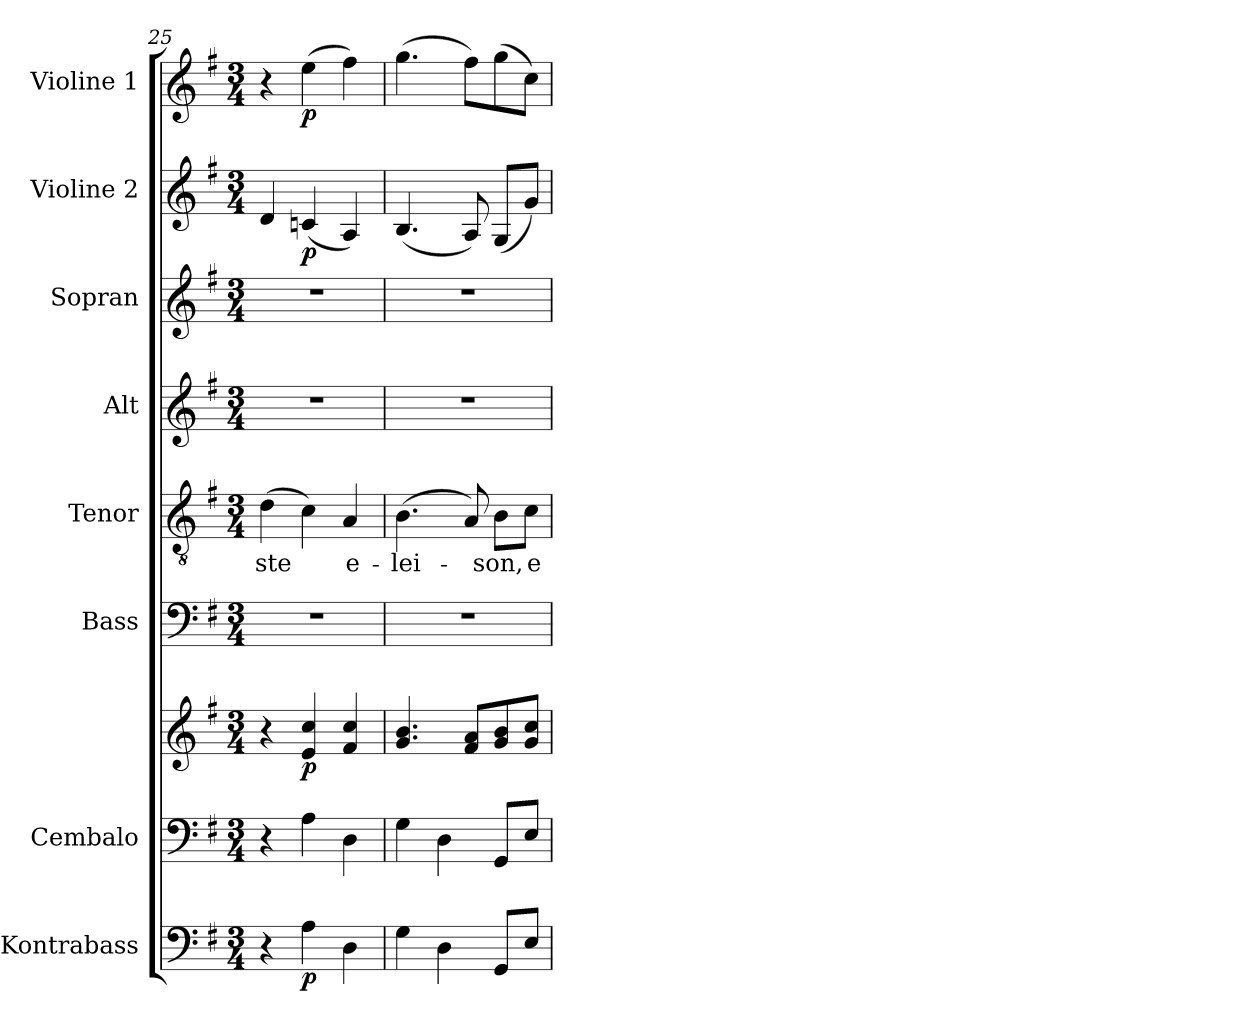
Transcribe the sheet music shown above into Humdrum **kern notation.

**kern	**dynam	**kern	**kern	**dynam	**kern	**kern	**text	**kern	**kern	**kern	**dynam	**kern	**dynam
*part8	*part8	*part7	*part7	*part7	*part6	*part5	*part5	*part4	*part3	*part2	*part2	*part1	*part1
*staff9	*staff9	*staff8	*staff7	*staff7/8	*staff6	*staff5	*staff5	*staff4	*staff3	*staff2	*staff2	*staff1	*staff1
*I"Kontrabass	*	*I"Cembalo	*	*	*I"Bass	*I"Tenor	*	*I"Alt	*I"Sopran	*I"Violine 2	*	*I"Violine 1	*
*I'Kb.	*	*I'Cemb.	*	*	*I'B.	*I'T.	*	*I'A.	*I'S.	*I'Vl. 2	*	*I'Vl. 1	*
*clefF4	*	*clefF4	*clefG2	*	*clefF4	*clefGv2	*	*clefG2	*clefG2	*clefG2	*	*clefG2	*
*ITrd7c12	*	*	*	*	*	*	*	*	*	*	*	*	*
*k[f#]	*	*k[f#]	*k[f#]	*	*k[f#]	*k[f#]	*	*k[f#]	*k[f#]	*k[f#]	*	*k[f#]	*
*G:	*	*G:	*G:	*	*G:	*G:	*	*G:	*G:	*G:	*	*G:	*
*M3/4	*	*M3/4	*M3/4	*	*M3/4	*M3/4	*	*M3/4	*M3/4	*M3/4	*	*M3/4	*
=25	=25	=25	=25	=25	=25	=25	=25	=25	=25	=25	=25	=25	=25
!	!	!	!	!	!	!	!LO:LY:b	!	!	!	!	!	!
4r	.	4r	4r	.	2.r	(>4d\	-ste	2.r	2.r	4d/	.	4r	.
!	!LO:DY:b	!	!	!LO:DY:b	!	!	!	!	!	!	!LO:DY:b	!	!LO:DY:b
4AA\	p	4A\	4e/ 4cc/	p	.	4c\)	.	.	.	(<4cn/	p	(>4ee\	p
!	!	!	!	!	!	!	!LO:LY:b	!	!	!	!	!	!
4DD\	.	4D\	4f#/ 4cc/	.	.	4A/	e-	.	.	4A/)	.	4ff#\)	.
=26	=26	=26	=26	=26	=26	=26	=26	=26	=26	=26	=26	=26	=26
!	!	!	!	!	!	!	!LO:LY:b	!	!	!	!	!	!
4GG\	.	4G\	4.g/ 4.b/	.	2.r	(>4.B\	-lei-	2.r	2.r	(<4.B/	.	(>4.gg\	.
4DD\	.	4D\	.	.	.	.	.	.	.	.	.	.	.
.	.	.	8f#/ 8a/L	.	.	8A/)	.	.	.	8A/)	.	8ff#\L)	.
!	!	!	!	!	!	!	!LO:LY:b	!	!	!	!	!	!
8GGG/L	.	8GG/L	8g/ 8b/	.	.	8B\L	-son,	.	.	(<8G/L	.	(>8gg\	.
!	!	!	!	!	!	!	!LO:LY:b	!	!	!	!	!	!
8EE/J	.	8E/J	8g/ 8cc/J	.	.	8c\J	e-	.	.	8g/J)	.	8cc\J)	.
=	=	=	=	=	=	=	=	=	=	=	=	=	=
*-	*-	*-	*-	*-	*-	*-	*-	*-	*-	*-	*-	*-	*-
